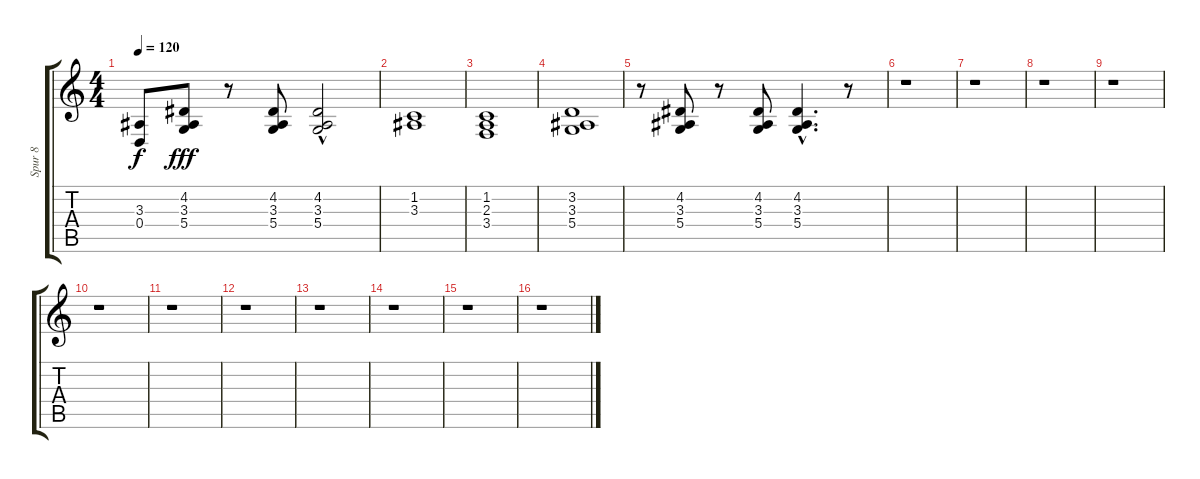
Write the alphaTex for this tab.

\track ("Spur 8" "Spur 8") {instrument synthstrings1}
\staff {score tabs}
\tuning (E4 B3 G3 D3 A2 E2) {hide}
\ts (4 4)
\tempo 120
\clef g2
\ks c
(3.3{t} 0.4{t}).8{dy f} (4.2 3.3 5.4).8{dy fff} r.8 (4.2 3.3 5.4).8 (4.2{hac} 3.3{hac} 5.4).2 |
(1.2 3.3).1 |
(1.2 2.3 3.4).1 |
(3.2 3.3 5.4).1 |
r.8 (4.2 3.3 5.4).8 r.8 (4.2 3.3 5.4).8 (4.2{hac} 3.3 5.4).4{d} r.8 |
r.1 |
r.1 |
r.1 |
r.1 |
r.1 |
r.1 |
r.1 |
r.1 |
r.1 |
r.1 |
r.1
